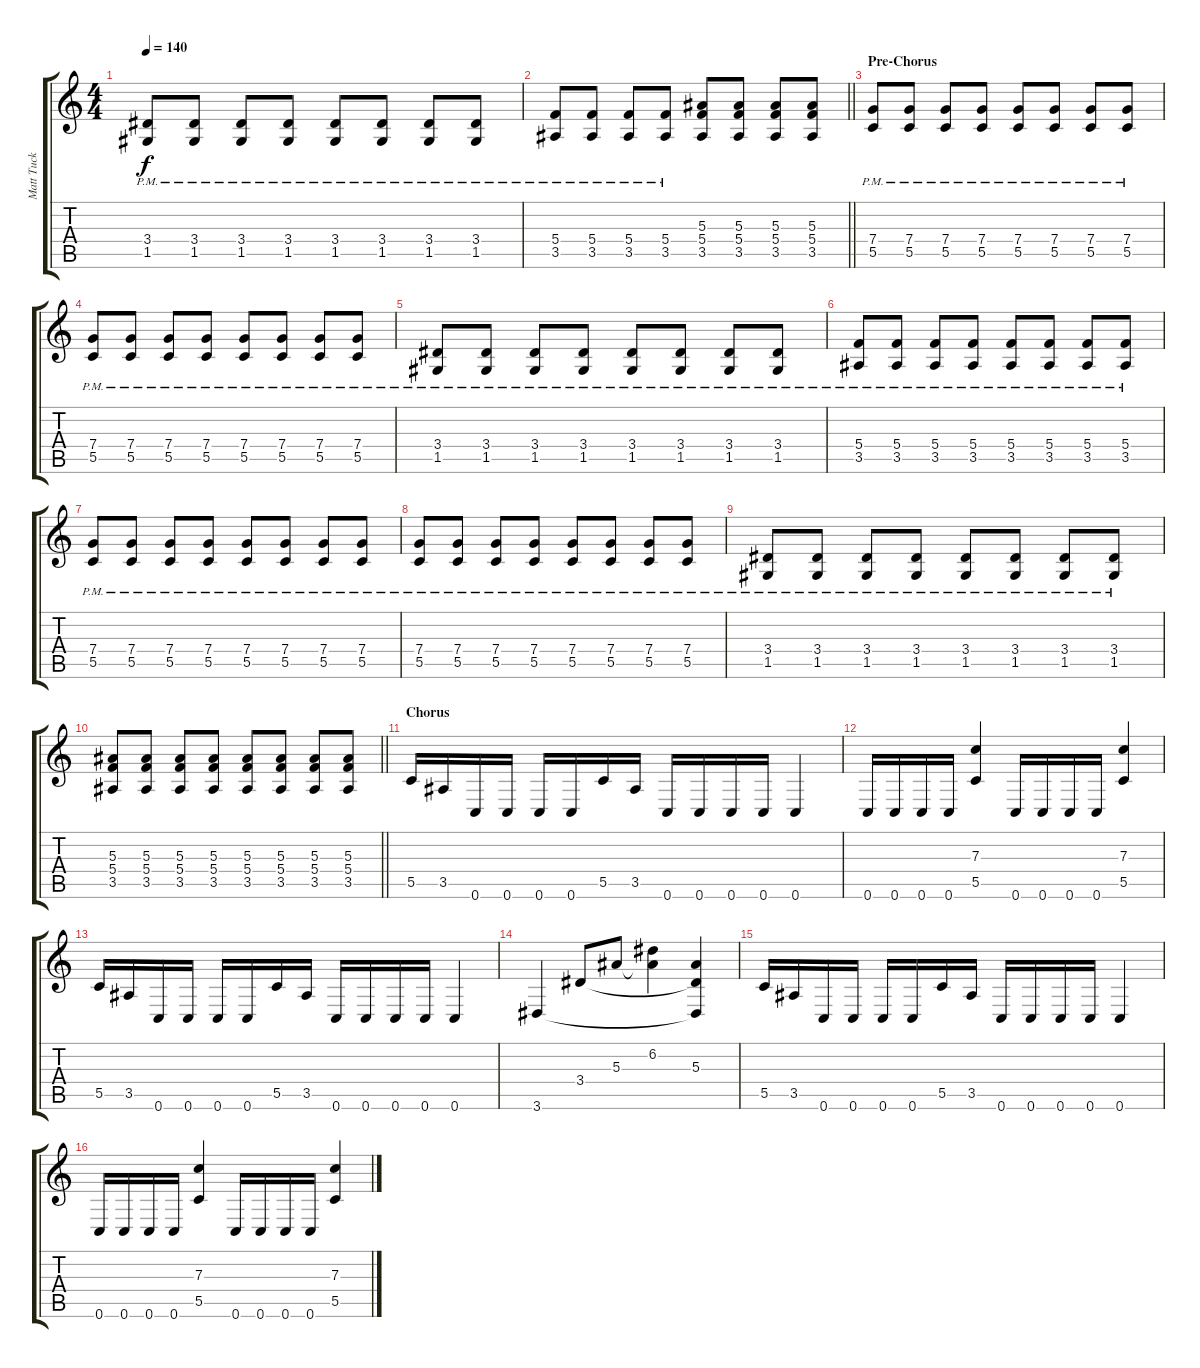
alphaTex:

\track ("Matt Tuck Guitar" "Matt Tuck ") {instrument distortionguitar}
\staff {score tabs}
\tuning (D4 A3 F3 C3 G2 C2) {hide}
\ts (4 4)
\tempo 140
\clef g2
\ks c
(3.4{pm} 1.5{pm}).8{dy f} (3.4{pm} 1.5{pm}).8 (3.4{pm} 1.5{pm}).8 (3.4{pm} 1.5{pm}).8 (3.4{pm} 1.5{pm}).8 (3.4{pm} 1.5{pm}).8 (3.4{pm} 1.5{pm}).8 (3.4{pm} 1.5{pm}).8 |
\barLineRight lightlight
(5.4{pm} 3.5{pm}).8 (5.4{pm} 3.5{pm}).8 (5.4{pm} 3.5{pm}).8 (5.4{pm} 3.5{pm}).8 (5.3 5.4 3.5).8 (5.3 5.4 3.5).8 (5.3 5.4 3.5).8 (5.3 5.4 3.5).8 |
\section ("" "Pre-Chorus")
(7.4{pm} 5.5{pm}).8 (7.4{pm} 5.5{pm}).8 (7.4{pm} 5.5{pm}).8 (7.4{pm} 5.5{pm}).8 (7.4{pm} 5.5{pm}).8 (7.4{pm} 5.5{pm}).8 (7.4{pm} 5.5{pm}).8 (7.4{pm} 5.5{pm}).8 |
(7.4{pm} 5.5{pm}).8 (7.4{pm} 5.5{pm}).8 (7.4{pm} 5.5{pm}).8 (7.4{pm} 5.5{pm}).8 (7.4{pm} 5.5{pm}).8 (7.4{pm} 5.5{pm}).8 (7.4{pm} 5.5{pm}).8 (7.4{pm} 5.5{pm}).8 |
(3.4{pm} 1.5{pm}).8 (3.4{pm} 1.5{pm}).8 (3.4{pm} 1.5{pm}).8 (3.4{pm} 1.5{pm}).8 (3.4{pm} 1.5{pm}).8 (3.4{pm} 1.5{pm}).8 (3.4{pm} 1.5{pm}).8 (3.4{pm} 1.5{pm}).8 |
(5.4{pm} 3.5{pm}).8 (5.4{pm} 3.5{pm}).8 (5.4{pm} 3.5{pm}).8 (5.4{pm} 3.5{pm}).8 (5.4{pm} 3.5{pm}).8 (5.4{pm} 3.5{pm}).8 (5.4{pm} 3.5{pm}).8 (5.4 3.5{pm}).8 |
(7.4{pm} 5.5{pm}).8 (7.4{pm} 5.5{pm}).8 (7.4{pm} 5.5{pm}).8 (7.4{pm} 5.5{pm}).8 (7.4{pm} 5.5{pm}).8 (7.4{pm} 5.5{pm}).8 (7.4{pm} 5.5{pm}).8 (7.4{pm} 5.5{pm}).8 |
(7.4{pm} 5.5{pm}).8 (7.4{pm} 5.5{pm}).8 (7.4{pm} 5.5{pm}).8 (7.4{pm} 5.5{pm}).8 (7.4{pm} 5.5{pm}).8 (7.4{pm} 5.5{pm}).8 (7.4{pm} 5.5{pm}).8 (7.4{pm} 5.5{pm}).8 |
(3.4{pm} 1.5{pm}).8 (3.4{pm} 1.5{pm}).8 (3.4{pm} 1.5{pm}).8 (3.4{pm} 1.5{pm}).8 (3.4{pm} 1.5{pm}).8 (3.4{pm} 1.5{pm}).8 (3.4{pm} 1.5{pm}).8 (3.4{pm} 1.5{pm}).8 |
\barLineRight lightlight
(5.3 5.4 3.5).8 (5.3 5.4 3.5).8 (5.3 5.4 3.5).8 (5.3 5.4 3.5).8 (5.3 5.4 3.5).8 (5.3 5.4 3.5).8 (5.3 5.4 3.5).8 (5.3 5.4 3.5).8 |
\section ("" "Chorus")
5.5.16 3.5.16 0.6.16 0.6.16 0.6.16 0.6.16 5.5.16 3.5.16 0.6.16 0.6.16 0.6.16 0.6.16 0.6.4 |
0.6.16 0.6.16 0.6.16 0.6.16 (7.3 5.5).4 0.6.16 0.6.16 0.6.16 0.6.16 (7.3 5.5).4 |
5.5.16 3.5.16 0.6.16 0.6.16 0.6.16 0.6.16 5.5.16 3.5.16 0.6.16 0.6.16 0.6.16 0.6.16 0.6.4 |
3.6.4 3.4.8 5.3.8 (6.2 5.3{t}).4 (5.3 3.4{t} 3.6{t}).4 |
5.5.16 3.5.16 0.6.16 0.6.16 0.6.16 0.6.16 5.5.16 3.5.16 0.6.16 0.6.16 0.6.16 0.6.16 0.6.4 |
0.6.16 0.6.16 0.6.16 0.6.16 (7.3 5.5).4 0.6.16 0.6.16 0.6.16 0.6.16 (7.3 5.5).4
